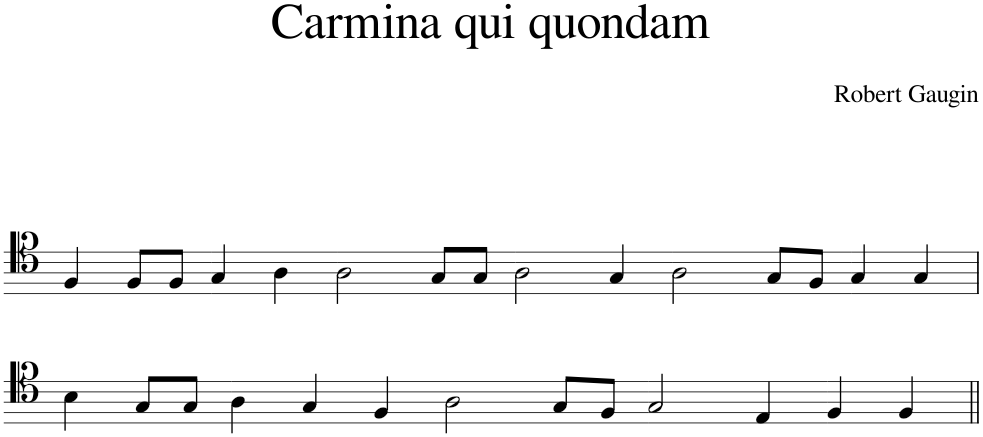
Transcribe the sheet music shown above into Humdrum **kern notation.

**kern
*part1
*staff1
*I"Piano
*I'Pno.
*clefC5
*k[]
*M2/4
=1
4D/
8D/L
8D/J
=2-
4E/
4F\
=3-
*M3/4
2F\
8E/L
8E/J
=4-
2F\
4E/
=5-
2F\
8E/L
8D/J
=6-
*M2/4
4E/
4E/
!!LO:LB:g=z
=7
4G\
8E/L
8E/J
=8-
*M3/4
4F\
4E/
4D/
=9-
2F\
8E/L
8D/J
=10-
2E/
4C/
=11-
*M2/4
4D/
4D/
=||
*-
